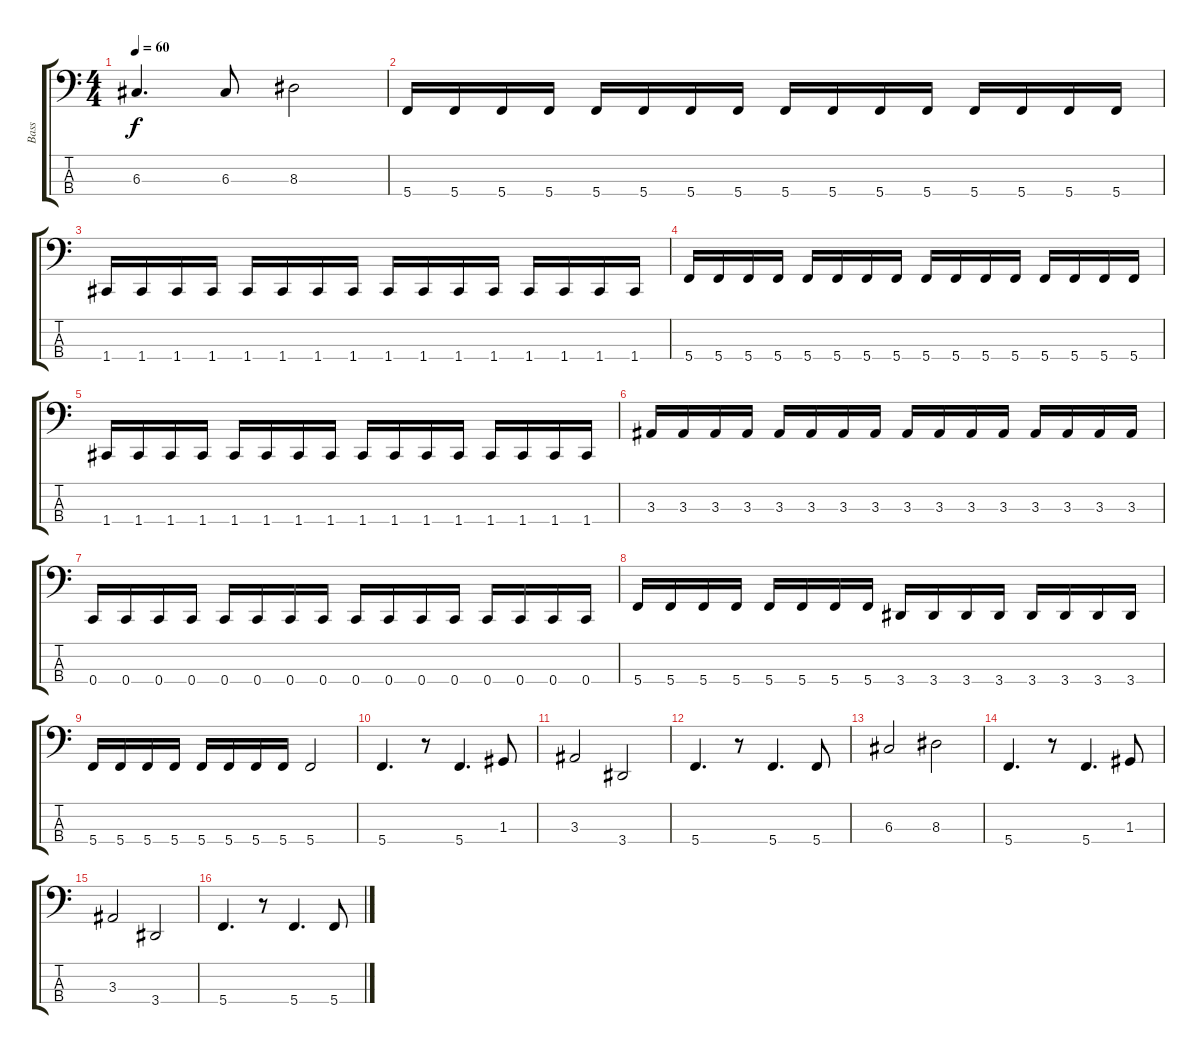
\track ("Bass" "Bass") {instrument electricbassfinger}
\staff {score tabs}
\tuning (F2 C2 G1 C1) {hide}
\ts (4 4)
\tempo 60
\clef f4
\ks c
6.3.4{d dy f} 6.3.8 8.3.2 |
5.4.16 5.4.16 5.4.16 5.4.16 5.4.16 5.4.16 5.4.16 5.4.16 5.4.16 5.4.16 5.4.16 5.4.16 5.4.16 5.4.16 5.4.16 5.4.16 |
1.4.16 1.4.16 1.4.16 1.4.16 1.4.16 1.4.16 1.4.16 1.4.16 1.4.16 1.4.16 1.4.16 1.4.16 1.4.16 1.4.16 1.4.16 1.4.16 |
5.4.16 5.4.16 5.4.16 5.4.16 5.4.16 5.4.16 5.4.16 5.4.16 5.4.16 5.4.16 5.4.16 5.4.16 5.4.16 5.4.16 5.4.16 5.4.16 |
1.4.16 1.4.16 1.4.16 1.4.16 1.4.16 1.4.16 1.4.16 1.4.16 1.4.16 1.4.16 1.4.16 1.4.16 1.4.16 1.4.16 1.4.16 1.4.16 |
3.3.16 3.3.16 3.3.16 3.3.16 3.3.16 3.3.16 3.3.16 3.3.16 3.3.16 3.3.16 3.3.16 3.3.16 3.3.16 3.3.16 3.3.16 3.3.16 |
0.4.16 0.4.16 0.4.16 0.4.16 0.4.16 0.4.16 0.4.16 0.4.16 0.4.16 0.4.16 0.4.16 0.4.16 0.4.16 0.4.16 0.4.16 0.4.16 |
5.4.16 5.4.16 5.4.16 5.4.16 5.4.16 5.4.16 5.4.16 5.4.16 3.4.16 3.4.16 3.4.16 3.4.16 3.4.16 3.4.16 3.4.16 3.4.16 |
5.4.16 5.4.16 5.4.16 5.4.16 5.4.16 5.4.16 5.4.16 5.4.16 5.4.2 |
5.4.4{d} r.8 5.4.4{d} 1.3.8 |
3.3.2 3.4.2 |
5.4.4{d} r.8 5.4.4{d} 5.4.8 |
6.3.2 8.3.2 |
5.4.4{d} r.8 5.4.4{d} 1.3.8 |
3.3.2 3.4.2 |
5.4.4{d} r.8 5.4.4{d} 5.4.8
